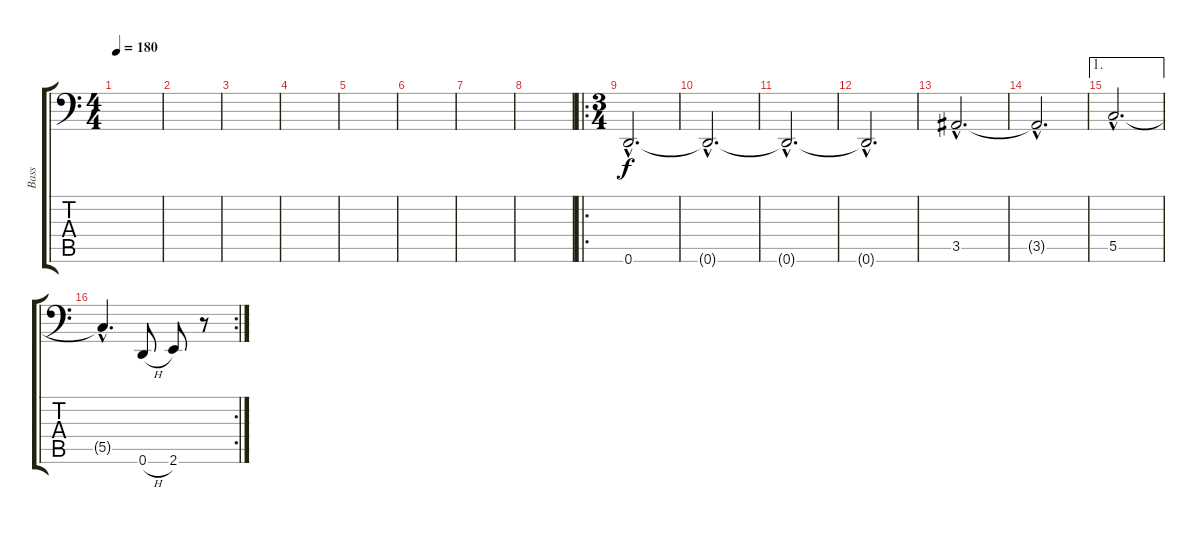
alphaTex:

\track ("Bass" "Bass") {instrument electricbassfinger}
\staff {score tabs}
\tuning (D3 A2 F2 C2 G1 D1) {hide}
\ts (4 4)
\tempo 180
\clef f4
\ks c
|
|
|
|
|
|
|
|
\ro
\ts (3 4)
0.6{hac}.2{d} |
0.6{hac t}.2{d} |
0.6{hac t}.2{d} |
0.6{hac t}.2{d} |
3.5{hac}.2{d} |
3.5{hac t}.2{d} |
\ae 1
5.5{hac}.2{d} |
\rc 2
5.5{hac t}.4{d} 0.6{h}.8 2.6.8 r.8
